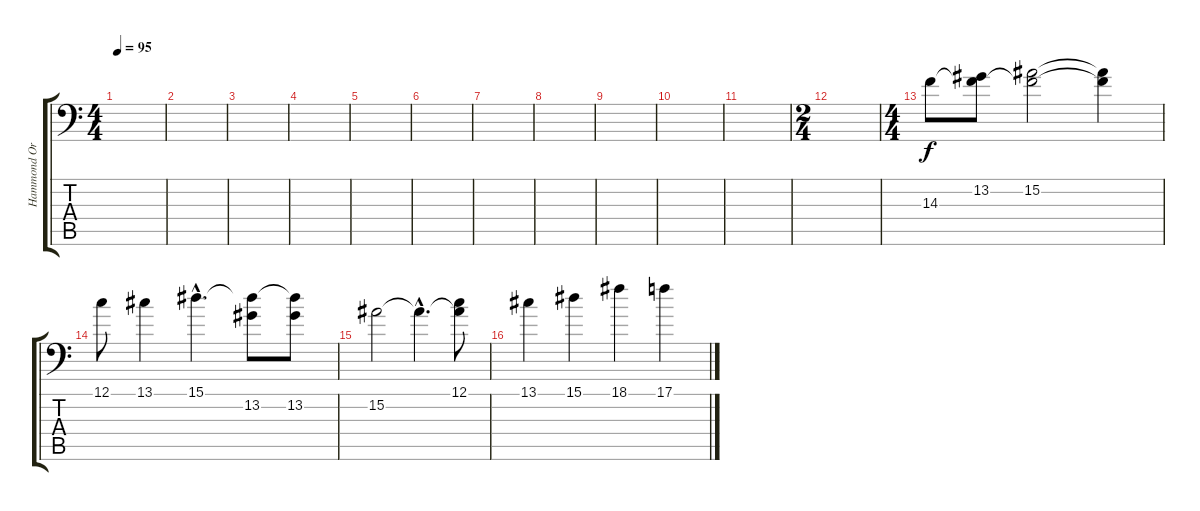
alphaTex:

\track ("Hammond Organ (Jesper)" "Hammond Or") {instrument drawbarorgan}
\staff {score tabs}
\tuning (C4 G3 Eb3 Bb2 F2 Bb1) {hide}
\ts (4 4)
\tempo 95
\clef f4
\ks c
|
|
|
|
|
|
|
|
|
|
|
\ts (2 4)
|
\ts (4 4)
14.3.8{volume 10} (13.2 14.3{t}).8 (15.2 14.3{t}).2 (15.2{t} 14.3{t}).4 |
12.1.8 13.1.4 15.1{hac}.4{d} (15.1{t} 13.2).8 (15.1{t} 13.2).8 |
15.2.2 15.2{hac t}.4{d} (12.1 15.2{t}).8 |
13.1.4 15.1.4 18.1.4 17.1.4
